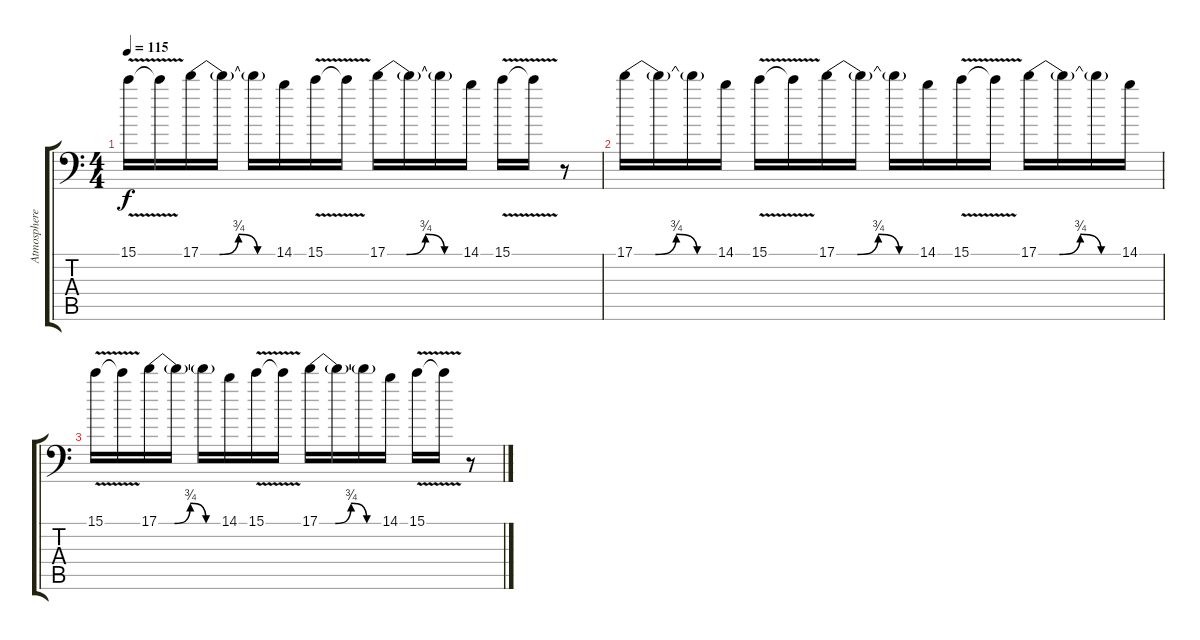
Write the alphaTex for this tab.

\track ("Atmosphere Right Guitar" "Atmosphere") {instrument distortionguitar}
\staff {score tabs}
\tuning (A3 E3 C3 G2 D2 G1) {hide}
\ts (4 4)
\tempo 115
\clef f4
\ks c
15.1{v}.16{dy f} 15.1{t}.16 17.1{be (custom 0 0 15 0 30 3 45 0 60 0)}.16 17.1{t}.16 17.1{t}.16 14.1.16 15.1{v}.16 15.1{t}.16 17.1{be (custom 0 0 15 0 30 3 45 0 60 0)}.16 17.1{t}.16 17.1{t}.16 14.1.16 15.1{v}.16 15.1{t}.16 r.8 |
17.1{be (custom 0 0 15 0 30 3 45 0 60 0)}.16 17.1{t}.16 17.1{t}.16 14.1.16 15.1{v}.16 15.1{t}.16 17.1{be (custom 0 0 15 0 30 3 45 0 60 0)}.16 17.1{t}.16 17.1{t}.16 14.1.16 15.1{v}.16 15.1{t}.16 17.1{be (custom 0 0 15 0 30 3 45 0 60 0)}.16 17.1{t}.16 17.1{t}.16 14.1.16 |
15.1{v}.16 15.1{t}.16 17.1{be (custom 0 0 15 0 30 3 45 0 60 0)}.16 17.1{t}.16 17.1{t}.16 14.1.16 15.1{v}.16 15.1{t}.16 17.1{be (custom 0 0 15 0 30 3 45 0 60 0)}.16 17.1{t}.16 17.1{t}.16 14.1.16 15.1{v}.16 15.1{t}.16 r.8
